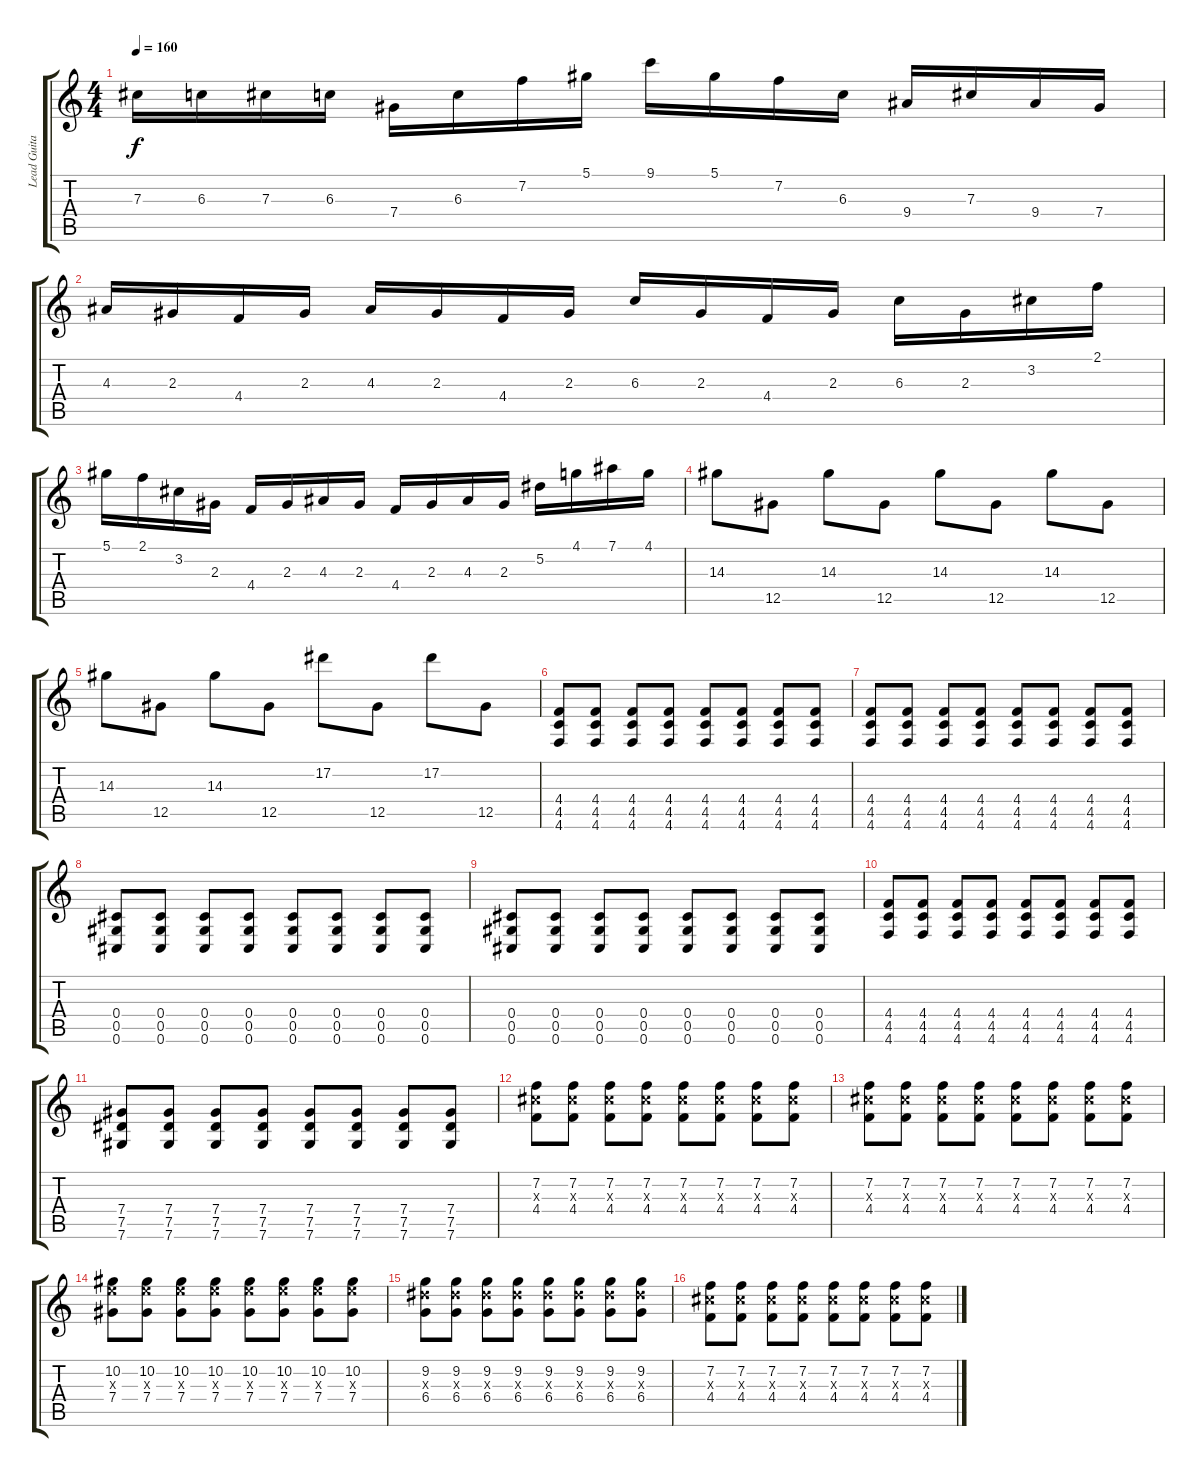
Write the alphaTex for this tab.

\track ("Lead Guitar" "Lead Guita") {instrument distortionguitar}
\staff {score tabs}
\tuning (Eb4 Bb3 Gb3 Db3 Ab2 Db2) {hide}
\ts (4 4)
\tempo 160
\clef g2
\ks c
7.3.16{dy f} 6.3.16 7.3.16 6.3.16 7.4.16 6.3.16 7.2.16 5.1.16 9.1.16 5.1.16 7.2.16 6.3.16 9.4.16 7.3.16 9.4.16 7.4.16 |
4.3.16 2.3.16 4.4.16 2.3.16 4.3.16 2.3.16 4.4.16 2.3.16 6.3.16 2.3.16 4.4.16 2.3.16 6.3.16 2.3.16 3.2.16 2.1.16 |
5.1.16 2.1.16 3.2.16 2.3.16 4.4.16 2.3.16 4.3.16 2.3.16 4.4.16 2.3.16 4.3.16 2.3.16 5.2.16 4.1.16 7.1.16 4.1.16 |
14.3.8 12.5.8 14.3.8 12.5.8 14.3.8 12.5.8 14.3.8 12.5.8 |
14.3.8 12.5.8 14.3.8 12.5.8 17.2.8 12.5.8 17.2.8 12.5.8 |
(4.4 4.5 4.6).8 (4.4 4.5 4.6).8 (4.4 4.5 4.6).8 (4.4 4.5 4.6).8 (4.4 4.5 4.6).8 (4.4 4.5 4.6).8 (4.4 4.5 4.6).8 (4.4 4.5 4.6).8 |
(4.4 4.5 4.6).8 (4.4 4.5 4.6).8 (4.4 4.5 4.6).8 (4.4 4.5 4.6).8 (4.4 4.5 4.6).8 (4.4 4.5 4.6).8 (4.4 4.5 4.6).8 (4.4 4.5 4.6).8 |
(0.4 0.5 0.6).8 (0.4 0.5 0.6).8 (0.4 0.5 0.6).8 (0.4 0.5 0.6).8 (0.4 0.5 0.6).8 (0.4 0.5 0.6).8 (0.4 0.5 0.6).8 (0.4 0.5 0.6).8 |
(0.4 0.5 0.6).8 (0.4 0.5 0.6).8 (0.4 0.5 0.6).8 (0.4 0.5 0.6).8 (0.4 0.5 0.6).8 (0.4 0.5 0.6).8 (0.4 0.5 0.6).8 (0.4 0.5 0.6).8 |
(4.4 4.5 4.6).8 (4.4 4.5 4.6).8 (4.4 4.5 4.6).8 (4.4 4.5 4.6).8 (4.4 4.5 4.6).8 (4.4 4.5 4.6).8 (4.4 4.5 4.6).8 (4.4 4.5 4.6).8 |
(7.4 7.5 7.6).8 (7.4 7.5 7.6).8 (7.4 7.5 7.6).8 (7.4 7.5 7.6).8 (7.4 7.5 7.6).8 (7.4 7.5 7.6).8 (7.4 7.5 7.6).8 (7.4 7.5 7.6).8 |
(7.2 7.3{x} 4.4).8 (7.2 7.3{x} 4.4).8 (7.2 7.3{x} 4.4).8 (7.2 7.3{x} 4.4).8 (7.2 7.3{x} 4.4).8 (7.2 7.3{x} 4.4).8 (7.2 7.3{x} 4.4).8 (7.2 7.3{x} 4.4).8 |
(7.2 7.3{x} 4.4).8 (7.2 7.3{x} 4.4).8 (7.2 7.3{x} 4.4).8 (7.2 7.3{x} 4.4).8 (7.2 7.3{x} 4.4).8 (7.2 7.3{x} 4.4).8 (7.2 7.3{x} 4.4).8 (7.2 7.3{x} 4.4).8 |
(10.2 10.3{x} 7.4).8 (10.2 10.3{x} 7.4).8 (10.2 10.3{x} 7.4).8 (10.2 10.3{x} 7.4).8 (10.2 10.3{x} 7.4).8 (10.2 10.3{x} 7.4).8 (10.2 10.3{x} 7.4).8 (10.2 10.3{x} 7.4).8 |
(9.2 9.3{x} 6.4).8 (9.2 9.3{x} 6.4).8 (9.2 9.3{x} 6.4).8 (9.2 9.3{x} 6.4).8 (9.2 9.3{x} 6.4).8 (9.2 9.3{x} 6.4).8 (9.2 9.3{x} 6.4).8 (9.2 9.3{x} 6.4).8 |
(7.2 7.3{x} 4.4).8 (7.2 7.3{x} 4.4).8 (7.2 7.3{x} 4.4).8 (7.2 7.3{x} 4.4).8 (7.2 7.3{x} 4.4).8 (7.2 7.3{x} 4.4).8 (7.2 7.3{x} 4.4).8 (7.2 7.3{x} 4.4).8
